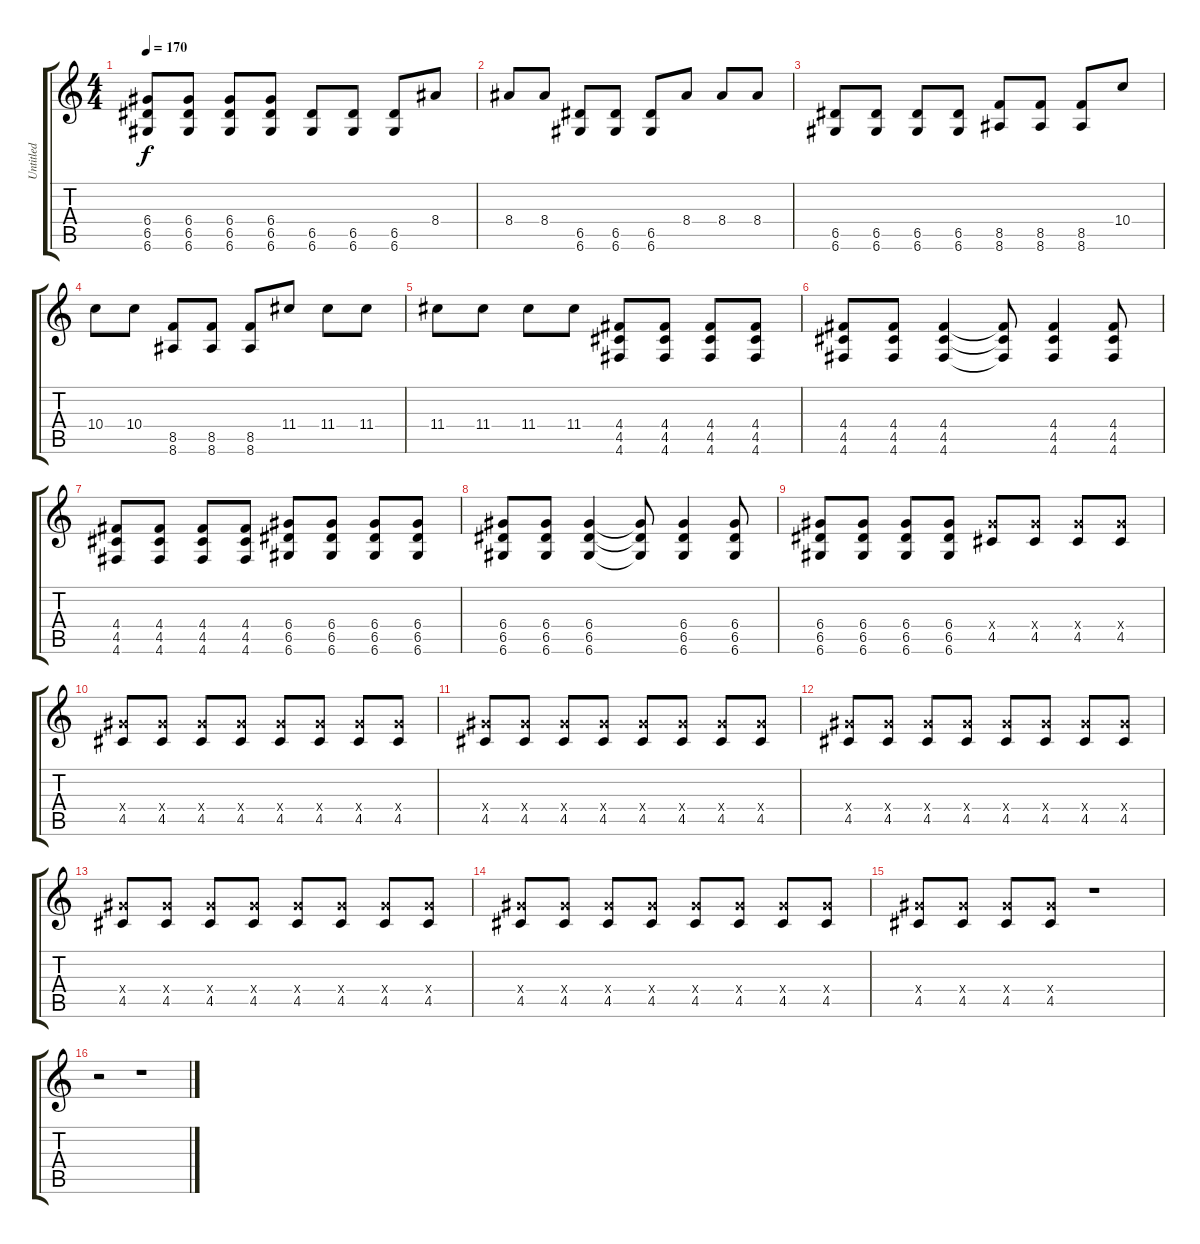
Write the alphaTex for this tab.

\track ("Untitled" "Untitled") {instrument distortionguitar}
\staff {score tabs}
\tuning (E4 B3 G3 D3 A2 D2) {hide}
\ts (4 4)
\tempo 170
\clef g2
\ks c
(6.4 6.5 6.6).8{dy f} (6.4 6.5 6.6).8 (6.4 6.5 6.6).8 (6.4 6.5 6.6).8 (6.5 6.6).8 (6.5 6.6).8 (6.5 6.6).8 8.4.8 |
8.4.8 8.4.8 (6.5 6.6).8 (6.5 6.6).8 (6.5 6.6).8 8.4.8 8.4.8 8.4.8 |
(6.5 6.6).8 (6.5 6.6).8 (6.5 6.6).8 (6.5 6.6).8 (8.5 8.6).8 (8.5 8.6).8 (8.5 8.6).8 10.4.8 |
10.4.8 10.4.8 (8.5 8.6).8 (8.5 8.6).8 (8.5 8.6).8 11.4.8 11.4.8 11.4.8 |
11.4.8 11.4.8 11.4.8 11.4.8 (4.4 4.5 4.6).8 (4.4 4.5 4.6).8 (4.4 4.5 4.6).8 (4.4 4.5 4.6).8 |
(4.4 4.5 4.6).8 (4.4 4.5 4.6).8 (4.4 4.5 4.6).4 (4.4{t} 4.5{t} 4.6{t}).8 (4.4 4.5 4.6).4 (4.4 4.5 4.6).8 |
(4.4 4.5 4.6).8 (4.4 4.5 4.6).8 (4.4 4.5 4.6).8 (4.4 4.5 4.6).8 (6.4 6.5 6.6).8 (6.4 6.5 6.6).8 (6.4 6.5 6.6).8 (6.4 6.5 6.6).8 |
(6.4 6.5 6.6).8 (6.4 6.5 6.6).8 (6.4 6.5 6.6).4 (6.4{t} 6.5{t} 6.6{t}).8 (6.4 6.5 6.6).4 (6.4 6.5 6.6).8 |
(6.4 6.5 6.6).8 (6.4 6.5 6.6).8 (6.4 6.5 6.6).8 (6.4 6.5 6.6).8 (6.4{x} 4.5).8 (6.4{x} 4.5).8 (6.4{x} 4.5).8 (6.4{x} 4.5).8 |
(6.4{x} 4.5).8 (6.4{x} 4.5).8 (6.4{x} 4.5).8 (6.4{x} 4.5).8 (6.4{x} 4.5).8 (6.4{x} 4.5).8 (6.4{x} 4.5).8 (6.4{x} 4.5).8 |
(6.4{x} 4.5).8 (6.4{x} 4.5).8 (6.4{x} 4.5).8 (6.4{x} 4.5).8 (6.4{x} 4.5).8 (6.4{x} 4.5).8 (6.4{x} 4.5).8 (6.4{x} 4.5).8 |
(6.4{x} 4.5).8 (6.4{x} 4.5).8 (6.4{x} 4.5).8 (6.4{x} 4.5).8 (6.4{x} 4.5).8 (6.4{x} 4.5).8 (6.4{x} 4.5).8 (6.4{x} 4.5).8 |
(6.4{x} 4.5).8 (6.4{x} 4.5).8 (6.4{x} 4.5).8 (6.4{x} 4.5).8 (6.4{x} 4.5).8 (6.4{x} 4.5).8 (6.4{x} 4.5).8 (6.4{x} 4.5).8 |
(6.4{x} 4.5).8 (6.4{x} 4.5).8 (6.4{x} 4.5).8 (6.4{x} 4.5).8 (6.4{x} 4.5).8 (6.4{x} 4.5).8 (6.4{x} 4.5).8 (6.4{x} 4.5).8 |
(6.4{x} 4.5).8 (6.4{x} 4.5).8 (6.4{x} 4.5).8 (6.4{x} 4.5).8 r.1 |
r.2 r.1
